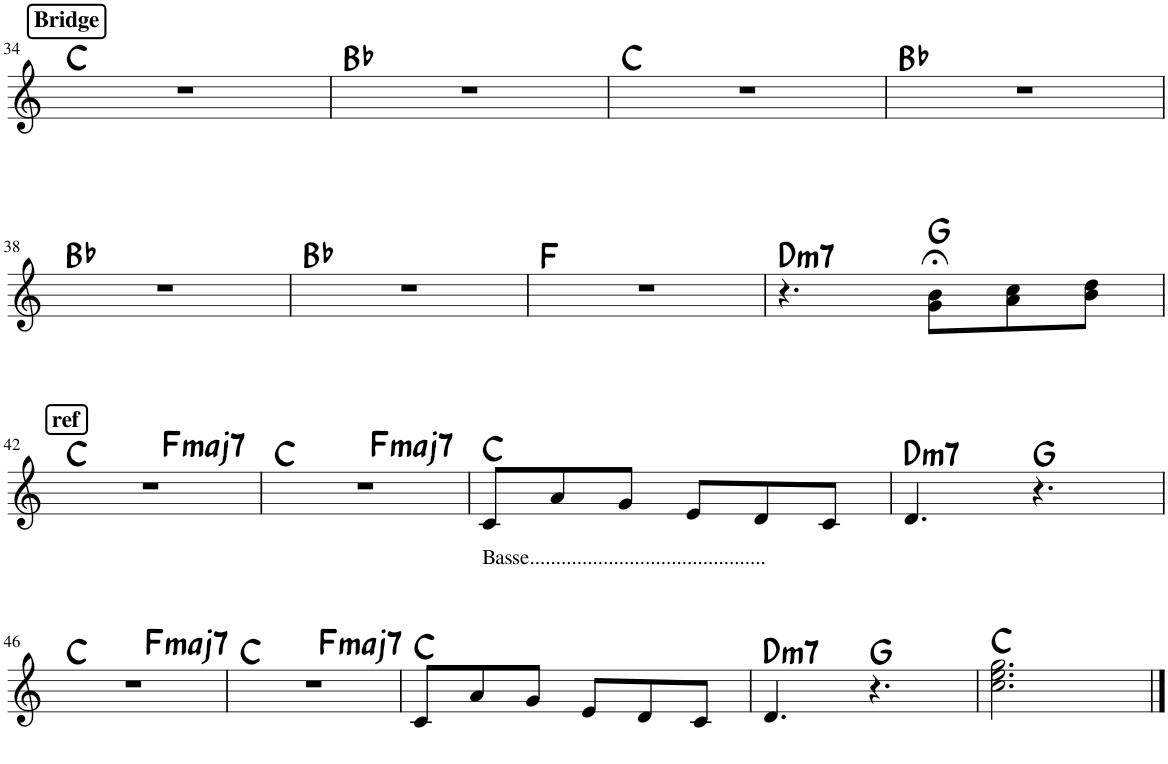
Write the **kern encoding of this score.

**kern	**harte
*part1	*part1
*staff1	*
*I"Piano	*
*I'Pno.	*
!!LO:PB:g=z
*clefG2	*
*k[]	*
*M6/8	*
!!LO:REH:place=s1:a:B:rj:fs=11:t=Bridge
=34	=34
2.r	C:maj
=35	=35
2.r	Bb:maj
=36	=36
2.r	C:maj
=37	=37
2.r	Bb:maj
!!LO:LB:g=z
=38	=38
2.r	Bb:maj
=39	=39
2.r	Bb:maj
=40	=40
2.r	F:maj
=41	=41
!	!LO:H:kt=m7
4.r	D:min7
8g\;< 8b\;<L	G:maj
8a\ 8cc\	.
8b\ 8dd\J	.
!!LO:LB:g=z
!!LO:REH:place=s1:a:B:rj:fs=11:t=ref
=42	=42
*^	*
2.r	4.ryy	C:maj
!	!	!LO:H:kt=maj7
.	4.ryy	F:maj7
=43	=43	=43
2.r	4.ryy	C:maj
!	!	!LO:H:kt=maj7
.	4.ryy	F:maj7
=44	=44	=44
!LO:TX:b:t=Basse.............................................	!	!
*v	*v	*
8c/L	C:maj
8a/	.
8g/J	.
8e/L	.
8d/	.
8c/J	.
=45	=45
!	!LO:H:kt=m7
4.d/	D:min7
4.r	G:maj
!!LO:LB:g=z
=46	=46
*^	*
2.r	4.ryy	C:maj
!	!	!LO:H:kt=maj7
.	4.ryy	F:maj7
=47	=47	=47
2.r	4.ryy	C:maj
!	!	!LO:H:kt=maj7
.	4.ryy	F:maj7
*v	*v	*
=48	=48
8c/L	C:maj
8a/	.
8g/J	.
8e/L	.
8d/	.
8c/J	.
=49	=49
!	!LO:H:kt=m7
4.d/	D:min7
4.r	G:maj
=50	=50
2.cc\ 2.ee\ 2.gg\	C:maj
==	==
*-	*-
